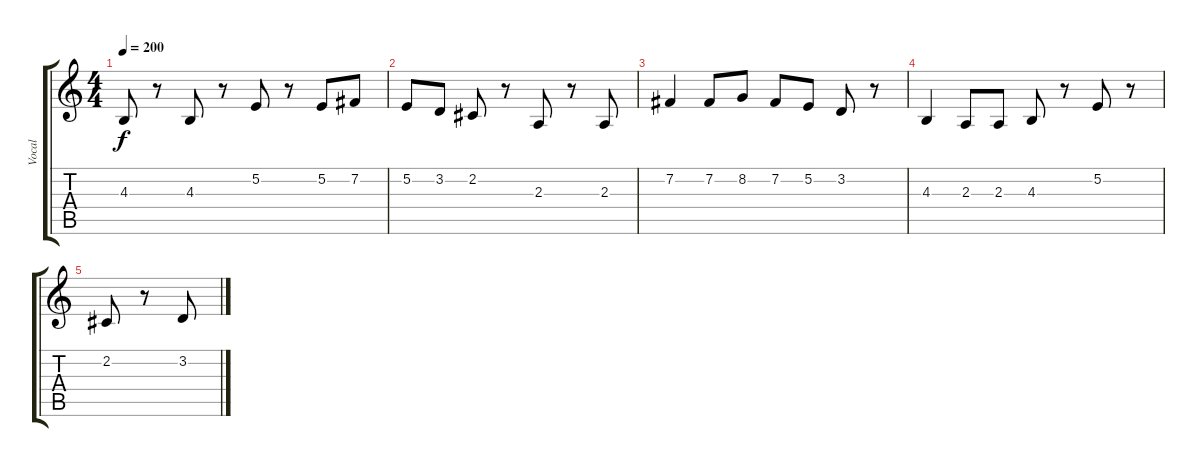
\track ("Vocal" "Vocal") {instrument orchestralharp}
\staff {score tabs}
\tuning (E4 B3 G3 D3 A2 E2) {hide}
\ts (4 4)
\tempo 200
\clef g2
\ks c
4.3.8{dy f} r.8 4.3.8 r.8 5.2.8 r.8 5.2.8 7.2.8 |
5.2.8 3.2.8 2.2.8 r.8 2.3.8 r.8 2.3.8 |
7.2.4 7.2.8 8.2.8 7.2.8 5.2.8 3.2.8 r.8 |
4.3.4 2.3.8 2.3.8 4.3.8 r.8 5.2.8 r.8 |
2.2.8 r.8 3.2.8
